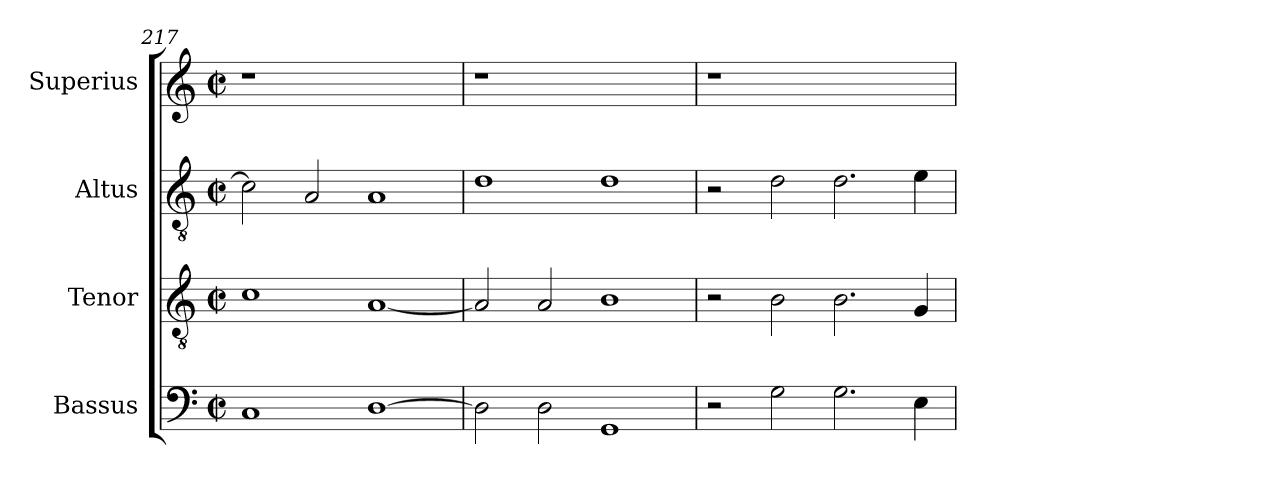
**kern	**kern	**kern	**kern
*part4	*part3	*part2	*part1
*staff4	*staff3	*staff2	*staff1
*I"Bassus	*I"Tenor	*I"Altus	*I"Superius
*I'B.	*I'T.	*I'A.	*I'S.
!!LO:PB:g=z
*clefF4	*clefGv2	*clefGv2	*clefG2
*	*ITrd7c12	*ITrd7c12	*
*k[]	*k[]	*k[]	*k[]
*C:	*C:	*C:	*C:
*M2/2	*M2/2	*M2/2	*M2/2
*met(c|)	*met(c|)	*met(c|)	*met(c|)
=217	=217	=217	=217
!	!	!	!LO:N:vis=1
1Ci	1Ci	2Ci\]	1r
.	.	2AAi/	.
[>1Di	[<1AAi	1AAi	1ryy
=218	=218	=218	=218
!	!	!	!LO:N:vis=1
2Di\]	2AAi/]	1Di	1r
2Di\	2AAi/	.	.
1GGi	1BBi	1Di	1ryy
=219	=219	=219	=219
!	!	!	!LO:N:vis=1
2r	2r	2r	1r
2Gi\	2BBi\	2Di\	.
2.Gi\	2.BBi\	2.Di\	1ryy
4Ei\	4GGi/	4Ei\	.
=	=	=	=
*-	*-	*-	*-
